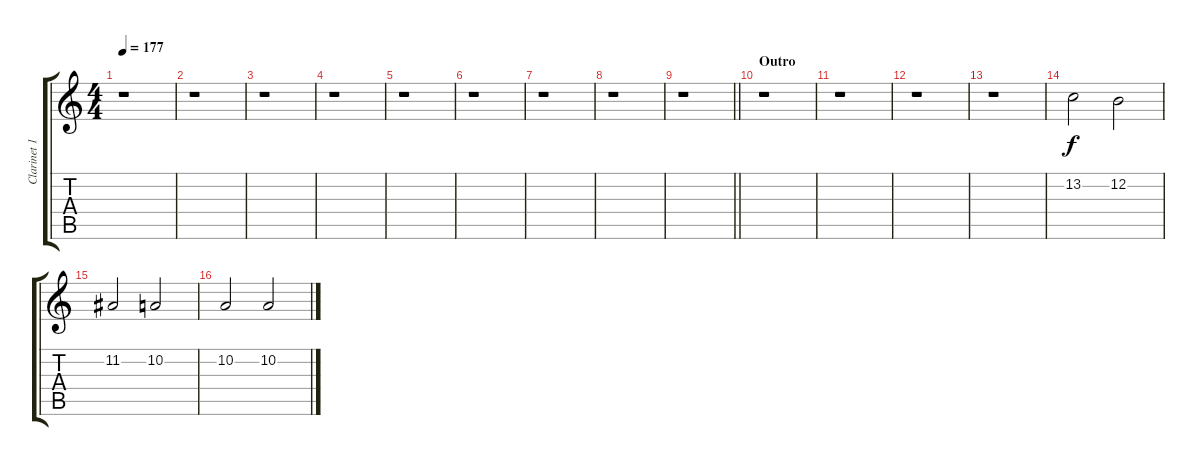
\track ("Clarinet 1" "Clarinet 1") {instrument clarinet}
\staff {score tabs}
\tuning (E4 B3 G3 D3 A2 E2) {hide}
\ts (4 4)
\tempo 177
\clef g2
\ks c
r.1{dy mf} |
r.1 |
r.1 |
r.1 |
r.1 |
r.1 |
r.1 |
r.1 |
\barLineRight lightlight
r.1 |
\section ("" "Outro")
r.1 |
r.1 |
r.1 |
r.1 |
13.2.2{dy f volume 8 balance 8} 12.2.2 |
11.2.2 10.2.2 |
10.2.2 10.2.2
